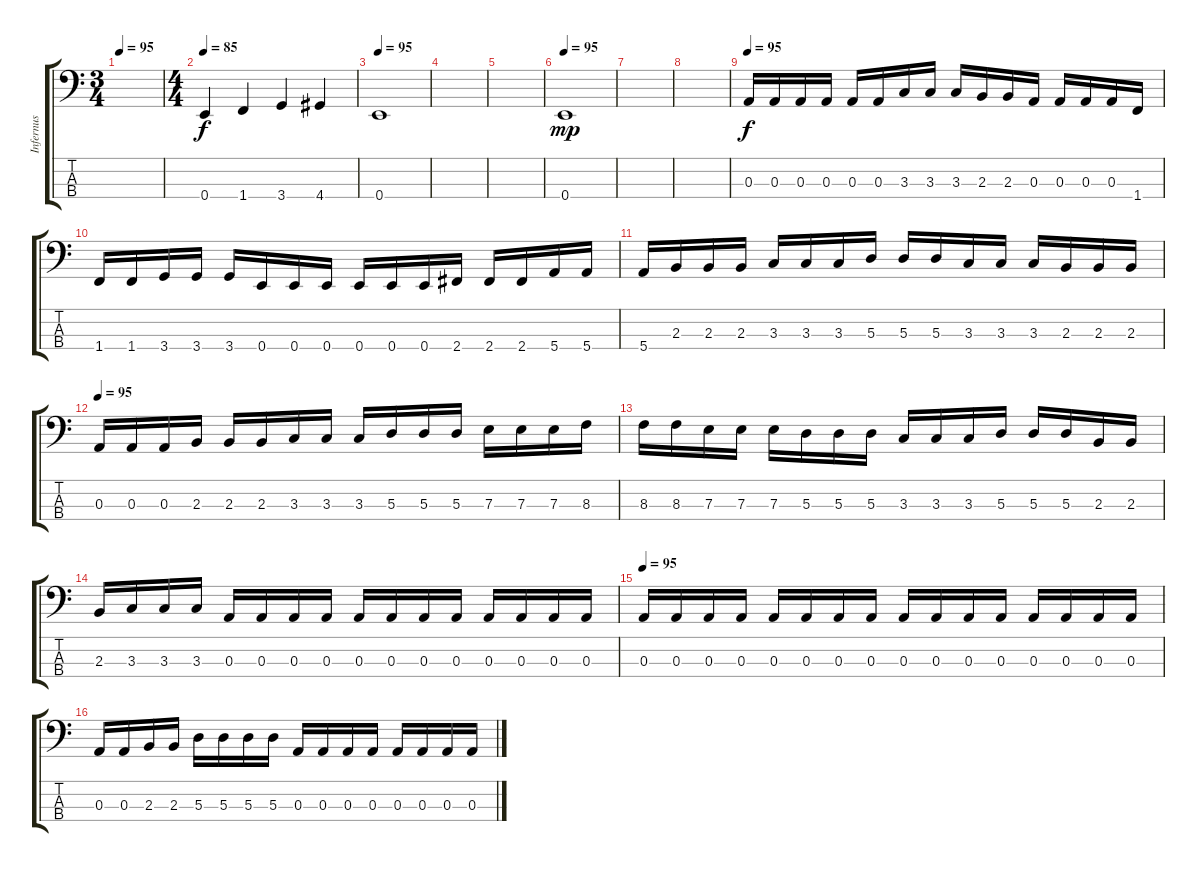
\track ("Infernus" "Infernus") {instrument electricbassfinger}
\staff {score tabs}
\tuning (G2 D2 A1 E1) {hide}
\ts (3 4)
\tempo 95
\clef f4
\ks c
|
\ts (4 4)
\tempo 85
0.4.4 1.4.4 3.4.4 4.4.4 |
\tempo 95
0.4.1 |
|
|
\tempo 95
0.4.1{dy mp} |
|
|
\tempo 95
0.3.16{dy f} 0.3.16 0.3.16 0.3.16 0.3.16 0.3.16 3.3.16 3.3.16 3.3.16 2.3.16 2.3.16 0.3.16 0.3.16 0.3.16 0.3.16 1.4.16 |
1.4.16 1.4.16 3.4.16 3.4.16 3.4.16 0.4.16 0.4.16 0.4.16 0.4.16 0.4.16 0.4.16 2.4.16 2.4.16 2.4.16 5.4.16 5.4.16 |
5.4.16 2.3.16 2.3.16 2.3.16 3.3.16 3.3.16 3.3.16 5.3.16 5.3.16 5.3.16 3.3.16 3.3.16 3.3.16 2.3.16 2.3.16 2.3.16 |
\tempo 95
0.3.16 0.3.16 0.3.16 2.3.16 2.3.16 2.3.16 3.3.16 3.3.16 3.3.16 5.3.16 5.3.16 5.3.16 7.3.16 7.3.16 7.3.16 8.3.16 |
8.3.16 8.3.16 7.3.16 7.3.16 7.3.16 5.3.16 5.3.16 5.3.16 3.3.16 3.3.16 3.3.16 5.3.16 5.3.16 5.3.16 2.3.16 2.3.16 |
2.3.16 3.3.16 3.3.16 3.3.16 0.3.16 0.3.16 0.3.16 0.3.16 0.3.16 0.3.16 0.3.16 0.3.16 0.3.16 0.3.16 0.3.16 0.3.16 |
\tempo 95
0.3.16 0.3.16 0.3.16 0.3.16 0.3.16 0.3.16 0.3.16 0.3.16 0.3.16 0.3.16 0.3.16 0.3.16 0.3.16 0.3.16 0.3.16 0.3.16 |
0.3.16 0.3.16 2.3.16 2.3.16 5.3.16 5.3.16 5.3.16 5.3.16 0.3.16 0.3.16 0.3.16 0.3.16 0.3.16 0.3.16 0.3.16 0.3.16
